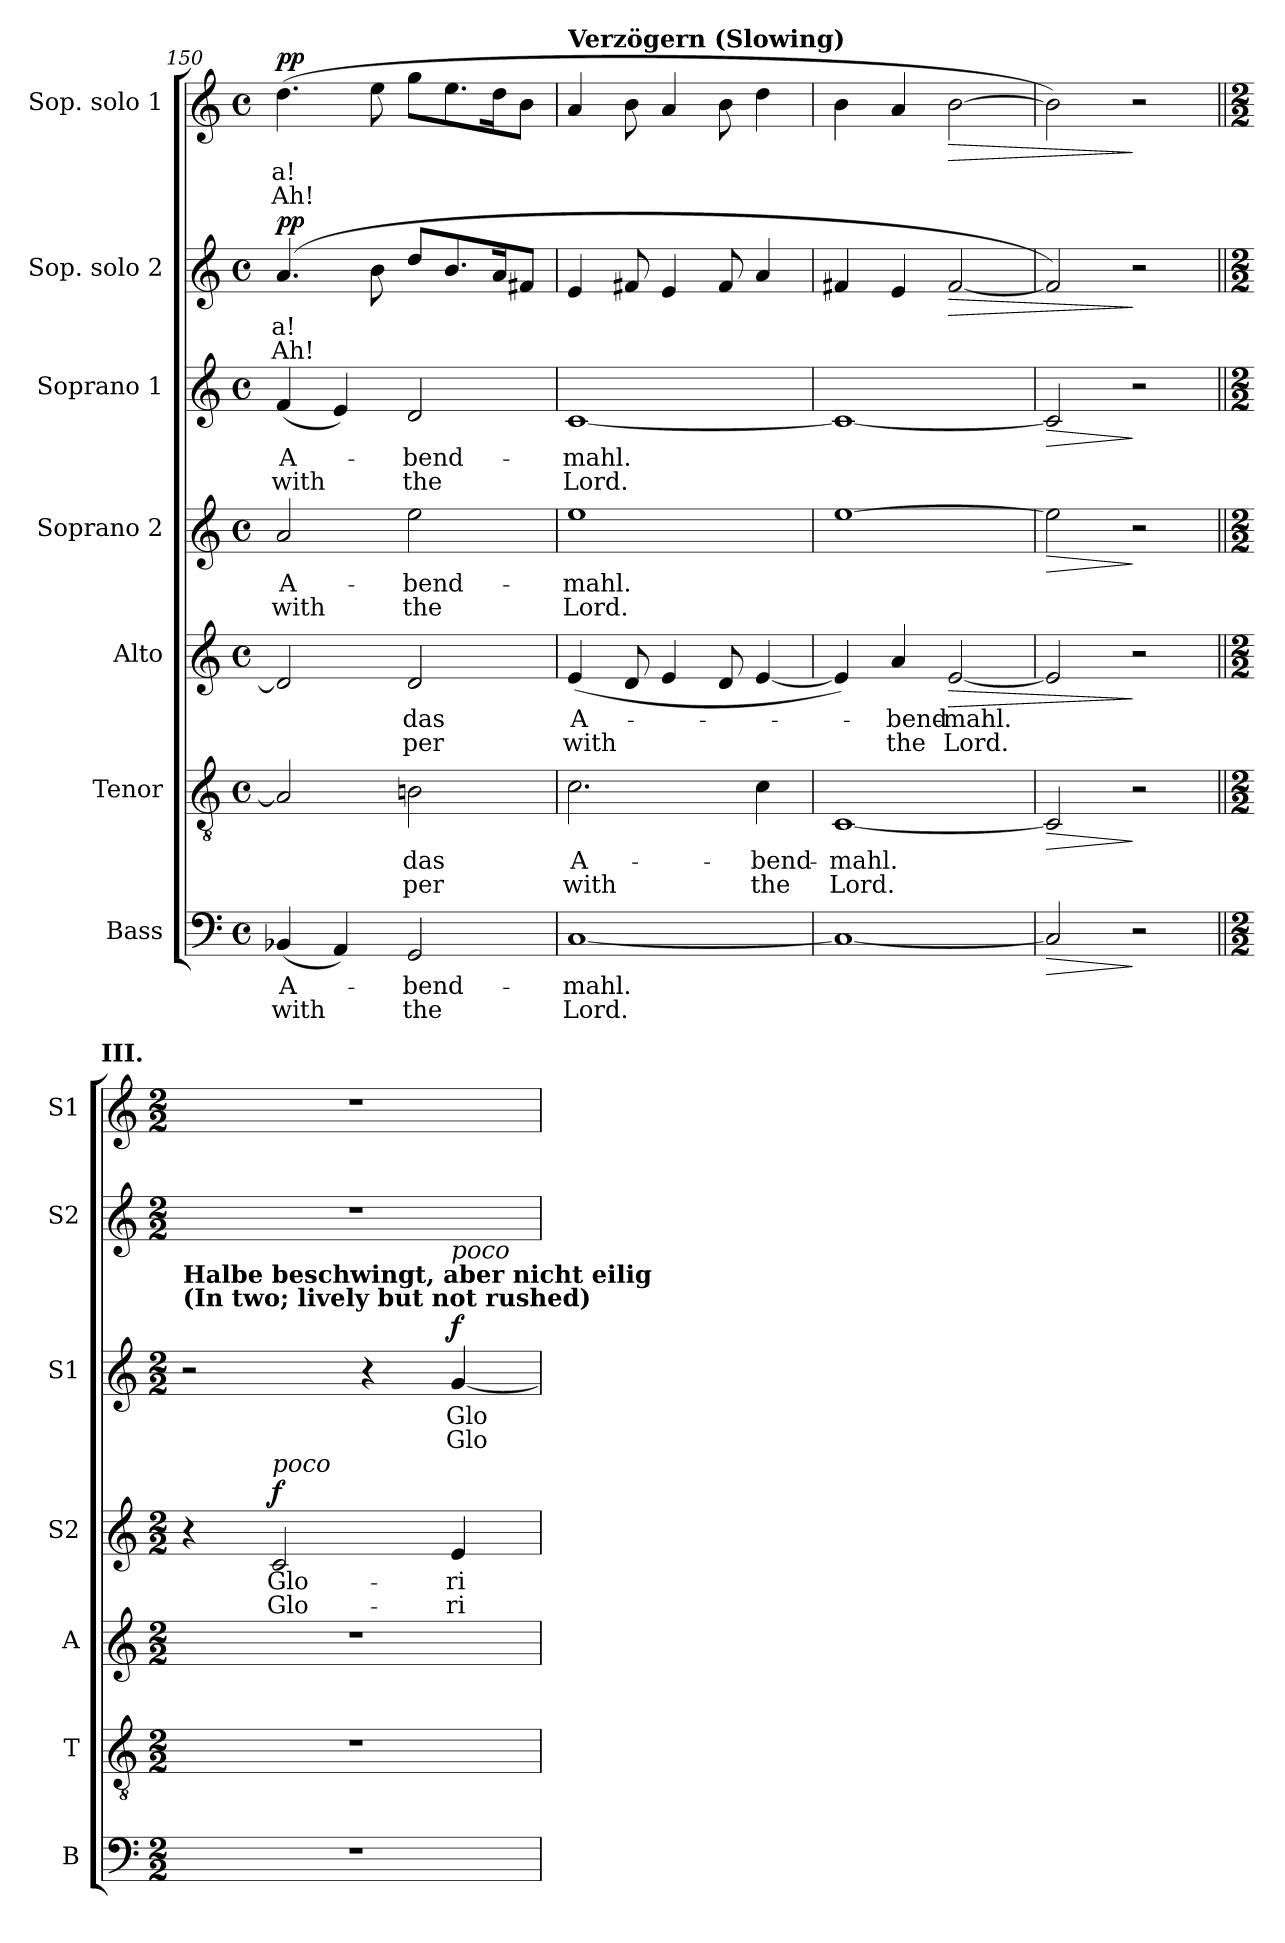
**kern	**text	**text	**dynam	**kern	**text	**text	**dynam	**kern	**text	**text	**dynam	**kern	**text	**text	**dynam	**kern	**text	**text	**dynam	**kern	**text	**text	**dynam	**kern	**text	**text	**dynam
*part7	*part7	*part7	*part7	*part6	*part6	*part6	*part6	*part5	*part5	*part5	*part5	*part4	*part4	*part4	*part4	*part3	*part3	*part3	*part3	*part2	*part2	*part2	*part2	*part1	*part1	*part1	*part1
*staff7	*staff7	*staff7	*staff7	*staff6	*staff6	*staff6	*staff6	*staff5	*staff5	*staff5	*staff5	*staff4	*staff4	*staff4	*staff4	*staff3	*staff3	*staff3	*staff3	*staff2	*staff2	*staff2	*staff2	*staff1	*staff1	*staff1	*staff1
*I"Bass	*	*	*	*I"Tenor	*	*	*	*I"Alto	*	*	*	*I"Soprano 2	*	*	*	*I"Soprano 1	*	*	*	*I"Sop. solo 2	*	*	*	*I"Sop. solo 1	*	*	*
*I'B	*	*	*	*I'T	*	*	*	*I'A	*	*	*	*I'S2	*	*	*	*I'S1	*	*	*	*I'S2	*	*	*	*I'S1	*	*	*
*clefF4	*	*	*	*clefGv2	*	*	*	*clefG2	*	*	*	*clefG2	*	*	*	*clefG2	*	*	*	*clefG2	*	*	*	*clefG2	*	*	*
*k[]	*	*	*	*k[]	*	*	*	*k[]	*	*	*	*k[]	*	*	*	*k[]	*	*	*	*k[]	*	*	*	*k[]	*	*	*
*C:	*	*	*	*C:	*	*	*	*C:	*	*	*	*C:	*	*	*	*C:	*	*	*	*C:	*	*	*	*C:	*	*	*
*M4/4	*	*	*	*M4/4	*	*	*	*M4/4	*	*	*	*M4/4	*	*	*	*M4/4	*	*	*	*M4/4	*	*	*	*M4/4	*	*	*
*met(c)	*	*	*	*met(c)	*	*	*	*met(c)	*	*	*	*met(c)	*	*	*	*met(c)	*	*	*	*met(c)	*	*	*	*met(c)	*	*	*
=150	=150	=150	=150	=150	=150	=150	=150	=150	=150	=150	=150	=150	=150	=150	=150	=150	=150	=150	=150	=150	=150	=150	=150	=150	=150	=150	=150
!	!LO:LY:b	!LO:LY:b	!	!	!	!	!	!	!	!	!	!	!	!	!	!	!	!	!	!	!	!	!	!	!	!	!
!	!	!	!	!	!	!	!	!	!	!	!	!	!LO:LY:b	!LO:LY:b	!	!	!	!	!	!	!	!	!	!	!	!	!
!	!	!	!	!	!	!	!	!	!	!	!	!	!	!	!	!	!LO:LY:b	!LO:LY:b	!	!	!	!	!	!	!	!	!
!	!	!	!	!	!	!	!	!	!	!	!	!	!	!	!	!	!	!	!	!	!LO:LY:b	!LO:LY:b	!	!	!	!	!
!	!	!	!	!	!	!	!	!	!	!	!	!	!	!	!	!	!	!	!	!	!	!	!LO:DY:a	!	!LO:LY:b	!LO:LY:b	!LO:DY:a
(<4BB-X/	A-	with	.	2A/]	.	.	.	2d/]	.	.	.	2a/	A-	with	.	(<4f/	A-	with	.	(4.a/	­a!	Ah!	pp	(>4.dd\	­a!	Ah!	pp
4AA/)	.	.	.	.	.	.	.	.	.	.	.	.	.	.	.	4e/)	.	.	.	.	.	.	.	.	.	.	.
.	.	.	.	.	.	.	.	.	.	.	.	.	.	.	.	.	.	.	.	8b\	.	.	.	8ee\	.	.	.
!	!LO:LY:b	!LO:LY:b	!	!	!	!	!	!	!	!	!	!	!	!	!	!	!	!	!	!	!	!	!	!	!	!	!
!	!	!	!	!	!LO:LY:b	!LO:LY:b	!	!	!	!	!	!	!	!	!	!	!	!	!	!	!	!	!	!	!	!	!
!	!	!	!	!	!	!	!	!	!LO:LY:b	!LO:LY:b	!	!	!	!	!	!	!	!	!	!	!	!	!	!	!	!	!
!	!	!	!	!	!	!	!	!	!	!	!	!	!LO:LY:b	!LO:LY:b	!	!	!	!	!	!	!	!	!	!	!	!	!
!	!	!	!	!	!	!	!	!	!	!	!	!	!	!	!	!	!LO:LY:b	!LO:LY:b	!	!	!	!	!	!	!	!	!
2GG/	-bend-	the	.	2Bn\	das	-per	.	2d/	das	-per	.	2ee\	-bend-	the	.	2d/	-bend-	the	.	8dd/L	.	.	.	8gg\L	.	.	.
.	.	.	.	.	.	.	.	.	.	.	.	.	.	.	.	.	.	.	.	8.b/	.	.	.	8.ee\	.	.	.
.	.	.	.	.	.	.	.	.	.	.	.	.	.	.	.	.	.	.	.	16a/k	.	.	.	16dd\k	.	.	.
.	.	.	.	.	.	.	.	.	.	.	.	.	.	.	.	.	.	.	.	8f#X/J	.	.	.	8b\J	.	.	.
=151	=151	=151	=151	=151	=151	=151	=151	=151	=151	=151	=151	=151	=151	=151	=151	=151	=151	=151	=151	=151	=151	=151	=151	=151	=151	=151	=151
!	!LO:LY:b	!LO:LY:b	!	!	!	!	!	!	!	!	!	!	!	!	!	!	!	!	!	!	!	!	!	!	!	!	!
!	!	!	!	!	!LO:LY:b	!LO:LY:b	!	!	!	!	!	!	!	!	!	!	!	!	!	!	!	!	!	!	!	!	!
!	!	!	!	!	!	!	!	!	!LO:LY:b	!LO:LY:b	!	!	!	!	!	!	!	!	!	!	!	!	!	!	!	!	!
!	!	!	!	!	!	!	!	!	!	!	!	!	!LO:LY:b	!LO:LY:b	!	!	!	!	!	!	!	!	!	!	!	!	!
!	!	!	!	!	!	!	!	!	!	!	!	!	!	!	!	!	!	!	!	!	!	!	!	!LO:TX:a:B:t=Verzögern (Slowing)	!	!	!
!	!	!	!	!	!	!	!	!	!	!	!	!	!	!	!	!	!LO:LY:b	!LO:LY:b	!	!	!	!	!	!	!	!	!
[1C	-mahl.	Lord.	.	2.c\	A-	with	.	(<4e/	A-	with	.	1ee	-mahl.	Lord.	.	[1c	-mahl.	Lord.	.	4e/	.	.	.	4a/	.	.	.
.	.	.	.	.	.	.	.	8d/	.	.	.	.	.	.	.	.	.	.	.	8f#X/	.	.	.	8b\	.	.	.
.	.	.	.	.	.	.	.	4e/	.	.	.	.	.	.	.	.	.	.	.	4e/	.	.	.	4a/	.	.	.
.	.	.	.	.	.	.	.	8d/	.	.	.	.	.	.	.	.	.	.	.	8f#/	.	.	.	8b\	.	.	.
!	!	!	!	!	!LO:LY:b	!LO:LY:b	!	!	!	!	!	!	!	!	!	!	!	!	!	!	!	!	!	!	!	!	!
.	.	.	.	4c\	-bend-	the	.	[4e/	.	.	.	.	.	.	.	.	.	.	.	4a/	.	.	.	4dd\	.	.	.
=152	=152	=152	=152	=152	=152	=152	=152	=152	=152	=152	=152	=152	=152	=152	=152	=152	=152	=152	=152	=152	=152	=152	=152	=152	=152	=152	=152
!	!	!	!	!	!LO:LY:b	!LO:LY:b	!	!	!	!	!	!	!	!	!	!	!	!	!	!	!	!	!	!	!	!	!
1C_	.	.	.	[1C	-mahl.	Lord.	.	4e/])	.	.	.	[1ee	.	.	.	1c_	.	.	.	4f#X/	.	.	.	4b\	.	.	.
!	!	!	!	!	!	!	!	!	!LO:LY:b	!LO:LY:b	!	!	!	!	!	!	!	!	!	!	!	!	!	!	!	!	!
.	.	.	.	.	.	.	.	4a/	-bend-	the	.	.	.	.	.	.	.	.	.	4e/	.	.	.	4a/	.	.	.
!	!	!	!	!	!	!	!	!	!LO:LY:b	!LO:LY:b	!LO:HP:b	!	!	!	!	!	!	!	!	!	!	!	!LO:HP:b	!	!	!	!LO:HP:b
.	.	.	.	.	.	.	.	[2e/	-mahl.	Lord.	>	.	.	.	.	.	.	.	.	[2f#/	.	.	>	[2b\	.	.	>
=153	=153	=153	=153	=153	=153	=153	=153	=153	=153	=153	=153	=153	=153	=153	=153	=153	=153	=153	=153	=153	=153	=153	=153	=153	=153	=153	=153
!	!	!	!LO:HP:b	!	!	!	!LO:HP:b	!	!	!	!	!	!	!	!LO:HP:b	!	!	!	!LO:HP:b	!	!	!	!	!	!	!	!
2C/]	.	.	>	2C/]	.	.	>	2e/]	.	.	.	2ee\]	.	.	>	2c/]	.	.	>	2f#/])	.	.	.	2b\])	.	.	.
2r	.	.	]	2r	.	.	]	2r	.	.	]	2r	.	.	]	2r	.	.	]	2r	.	.	]	2r	.	.	]
!!LO:LB:g=z
!!LO:REH:place=s3:a:B:enc=none:fs=15:t=III.
=153X2||	=153X2||	=153X2||	=153X2||	=153X2||	=153X2||	=153X2||	=153X2||	=153X2||	=153X2||	=153X2||	=153X2||	=153X2||	=153X2||	=153X2||	=153X2||	=153X2||	=153X2||	=153X2||	=153X2||	=153X2||	=153X2||	=153X2||	=153X2||	=153X2||	=153X2||	=153X2||	=153X2||
*M2/2	*	*	*	*M2/2	*	*	*	*M2/2	*	*	*	*M2/2	*	*	*	*M2/2	*	*	*	*M2/2	*	*	*	*M2/2	*	*	*
!	!	!	!	!	!	!	!	!	!	!	!	!	!	!	!	!LO:TX:a:B:t=Halbe beschwingt, aber nicht eilig\n(In two; lively but not rushed)	!	!	!	!	!	!	!	!	!	!	!
1r	.	.	.	1r	.	.	.	1r	.	.	.	4r	.	.	.	2r	.	.	.	1r	.	.	.	1r	.	.	.
!	!	!	!	!	!	!	!	!	!	!	!	!LO:TX:a:i:t=poco	!	!	!	!	!	!	!	!	!	!	!	!	!	!	!
!	!	!	!	!	!	!	!	!	!	!	!	!	!LO:LY:b	!LO:LY:b	!LO:DY:a	!	!	!	!	!	!	!	!	!	!	!	!
.	.	.	.	.	.	.	.	.	.	.	.	2c/	Glo-	Glo-	f	.	.	.	.	.	.	.	.	.	.	.	.
.	.	.	.	.	.	.	.	.	.	.	.	.	.	.	.	4r	.	.	.	.	.	.	.	.	.	.	.
!	!	!	!	!	!	!	!	!	!	!	!	!	!LO:LY:b	!LO:LY:b	!	!	!	!	!	!	!	!	!	!	!	!	!
!	!	!	!	!	!	!	!	!	!	!	!	!	!	!	!	!LO:TX:a:i:t=poco	!	!	!	!	!	!	!	!	!	!	!
!	!	!	!	!	!	!	!	!	!	!	!	!	!	!	!	!	!LO:LY:b	!LO:LY:b	!LO:DY:a	!	!	!	!	!	!	!	!
.	.	.	.	.	.	.	.	.	.	.	.	4e/	-ri-	-ri-	.	[4g/	Glo-	Glo-	f	.	.	.	.	.	.	.	.
=	=	=	=	=	=	=	=	=	=	=	=	=	=	=	=	=	=	=	=	=	=	=	=	=	=	=	=
*-	*-	*-	*-	*-	*-	*-	*-	*-	*-	*-	*-	*-	*-	*-	*-	*-	*-	*-	*-	*-	*-	*-	*-	*-	*-	*-	*-
